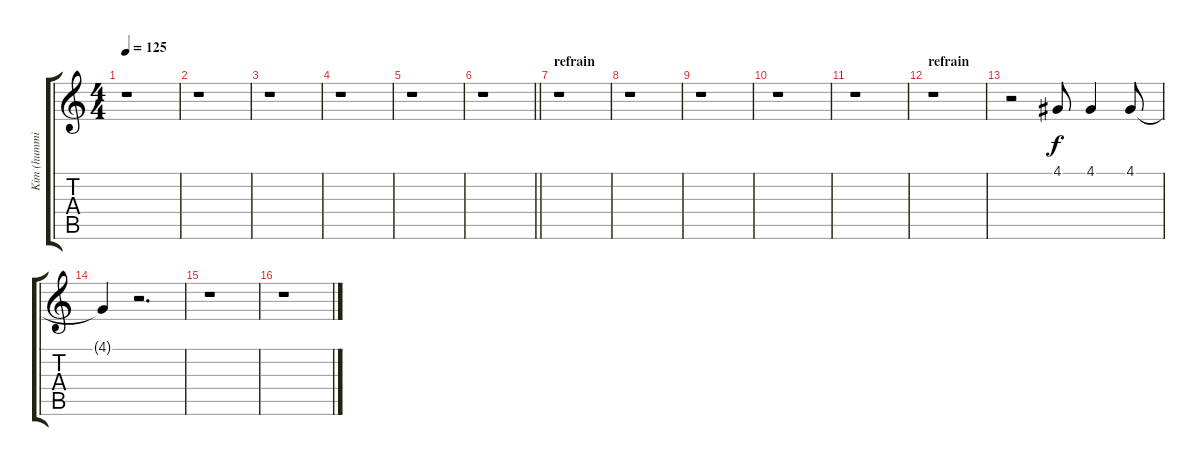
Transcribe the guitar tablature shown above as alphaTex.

\track ("Kim (humming)" "Kim (hummi") {instrument synthvoice}
\staff {score tabs}
\tuning (E4 B3 G3 D3 A2 E2) {hide}
\ts (4 4)
\tempo 125
\clef g2
\ks c
r.1{dy f} |
r.1 |
r.1 |
r.1 |
r.1 |
\barLineRight lightlight
r.1 |
\section ("" "refrain")
r.1 |
r.1 |
r.1 |
r.1 |
r.1 |
\section ("" "refrain")
r.1 |
r.2 4.1.8 4.1.4 4.1.8 |
4.1{t}.4 r.2{d} |
r.1 |
r.1
